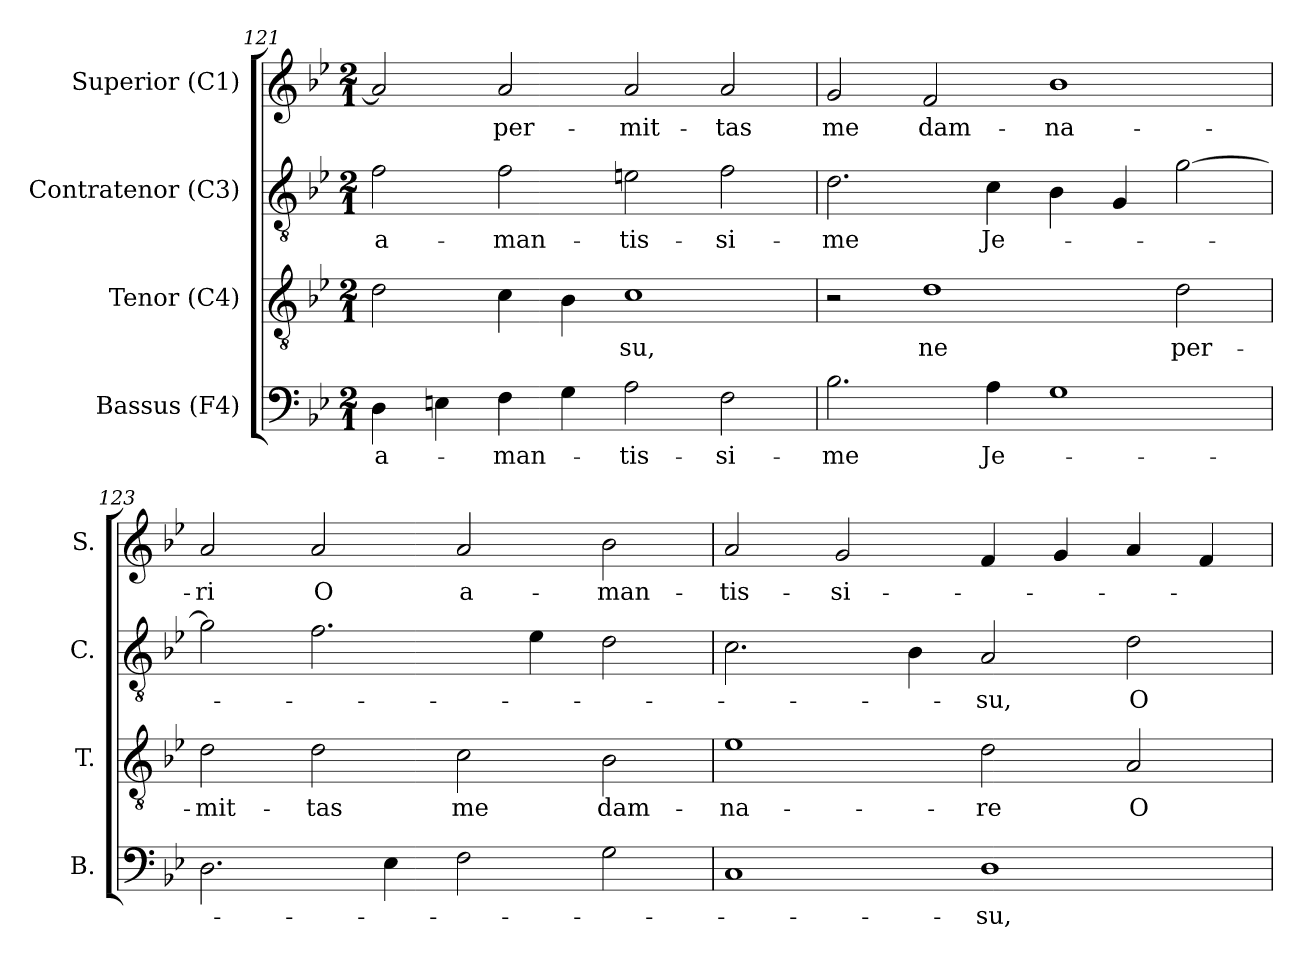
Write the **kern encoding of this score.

**kern	**text	**kern	**text	**kern	**text	**kern	**text
*part4	*part4	*part3	*part3	*part2	*part2	*part1	*part1
*staff4	*staff4	*staff3	*staff3	*staff2	*staff2	*staff1	*staff1
*I"Bassus (F4)	*	*I"Tenor (C4)	*	*I"Contratenor (C3)	*	*I"Superior (C1)	*
*I'B.	*	*I'T.	*	*I'C.	*	*I'S.	*
*clefF4	*	*clefGv2	*	*clefGv2	*	*clefG2	*
*	*	*ITrd7c12	*	*ITrd7c12	*	*	*
*k[b-e-]	*	*k[b-e-]	*	*k[b-e-]	*	*k[b-e-]	*
*B-:	*	*B-:	*	*B-:	*	*B-:	*
*M2/1	*	*M2/1	*	*M2/1	*	*M2/1	*
=121	=121	=121	=121	=121	=121	=121	=121
!	!LO:LY:b:color=#000000	!	!	!	!	!	!
!	!	!	!	!	!LO:LY:b:color=#000000	!	!
4Di\	a-	2Di\	.	2Fi\	a-	2ai/]	.
4Ei\	.	.	.	.	.	.	.
!	!LO:LY:b:color=#000000	!	!	!	!	!	!
!	!	!	!	!	!LO:LY:b:color=#000000	!	!
!	!	!	!	!	!	!	!LO:LY:b:color=#000000
4Fi\	-man-	4Ci\	.	2Fi\	-man-	2ai/	per-
4Gi\	.	4BB-i\	.	.	.	.	.
!	!LO:LY:b:color=#000000	!	!	!	!	!	!
!	!	!	!LO:LY:b:color=#000000	!	!	!	!
!	!	!	!	!	!LO:LY:b:color=#000000	!	!
!	!	!	!	!	!	!	!LO:LY:b:color=#000000
2Ai\	-tis-	1Ci	-su,	2Ei\	-tis-	2ai/	-mit-
!	!LO:LY:b:color=#000000	!	!	!	!	!	!
!	!	!	!	!	!LO:LY:b:color=#000000	!	!
!	!	!	!	!	!	!	!LO:LY:b:color=#000000
2Fi\	-si-	.	.	2Fi\	-si-	2ai/	-tas
=122	=122	=122	=122	=122	=122	=122	=122
!	!LO:LY:b:color=#000000	!	!	!	!	!	!
!	!	!	!	!	!LO:LY:b:color=#000000	!	!
!	!	!	!	!	!	!	!LO:LY:b:color=#000000
2.B-i\	-me	2r	.	2.Di\	-me	2gi/	me
!	!	!	!LO:LY:b:color=#000000	!	!	!	!
!	!	!	!	!	!	!	!LO:LY:b:color=#000000
.	.	1Di	ne	.	.	2fi/	dam-
!	!LO:LY:b:color=#000000	!	!	!	!	!	!
!	!	!	!	!	!LO:LY:b:color=#000000	!	!
4Ai\	Je-	.	.	4Ci\	Je-	.	.
!	!	!	!	!	!	!	!LO:LY:b:color=#000000
1Gi	.	.	.	4BB-i\	.	1b-i	-na-
.	.	.	.	4GGi/	.	.	.
!	!	!	!LO:LY:b:color=#000000	!	!	!	!
.	.	2Di\	per-	[2Gi\	.	.	.
!!LO:PB:g=z
=123	=123	=123	=123	=123	=123	=123	=123
!	!	!	!LO:LY:b:color=#000000	!	!	!	!
!	!	!	!	!	!	!	!LO:LY:b:color=#000000
2.Di\	.	2Di\	-mit-	2Gi\]	.	2ai/	-ri
!	!	!	!LO:LY:b:color=#000000	!	!	!	!
!	!	!	!	!	!	!	!LO:LY:b:color=#000000
.	.	2Di\	-tas	2.Fi\	.	2ai/	O
4E-i\	.	.	.	.	.	.	.
!	!	!	!LO:LY:b:color=#000000	!	!	!	!
!	!	!	!	!	!	!	!LO:LY:b:color=#000000
2Fi\	.	2Ci\	me	.	.	2ai/	a-
.	.	.	.	4E-i\	.	.	.
!	!	!	!LO:LY:b:color=#000000	!	!	!	!
!	!	!	!	!	!	!	!LO:LY:b:color=#000000
2Gi\	.	2BB-i\	dam-	2Di\	.	2b-i\	-man-
=124	=124	=124	=124	=124	=124	=124	=124
!	!	!	!LO:LY:b:color=#000000	!	!	!	!
!	!	!	!	!	!	!	!LO:LY:b:color=#000000
1Ci	.	1E-i	-na-	2.Ci\	.	2ai/	-tis-
!	!	!	!	!	!	!	!LO:LY:b:color=#000000
.	.	.	.	.	.	2gi/	-si-
.	.	.	.	4BB-i\	.	.	.
!	!LO:LY:b:color=#000000	!	!	!	!	!	!
!	!	!	!LO:LY:b:color=#000000	!	!	!	!
!	!	!	!	!	!LO:LY:b:color=#000000	!	!
1Di	-su,	2Di\	-re	2AAi/	-su,	4fi/	.
.	.	.	.	.	.	4gi/	.
!	!	!	!LO:LY:b:color=#000000	!	!	!	!
!	!	!	!	!	!LO:LY:b:color=#000000	!	!
.	.	2AAi/	O	2Di\	O	4ai/	.
.	.	.	.	.	.	4fi/	.
=	=	=	=	=	=	=	=
*-	*-	*-	*-	*-	*-	*-	*-
